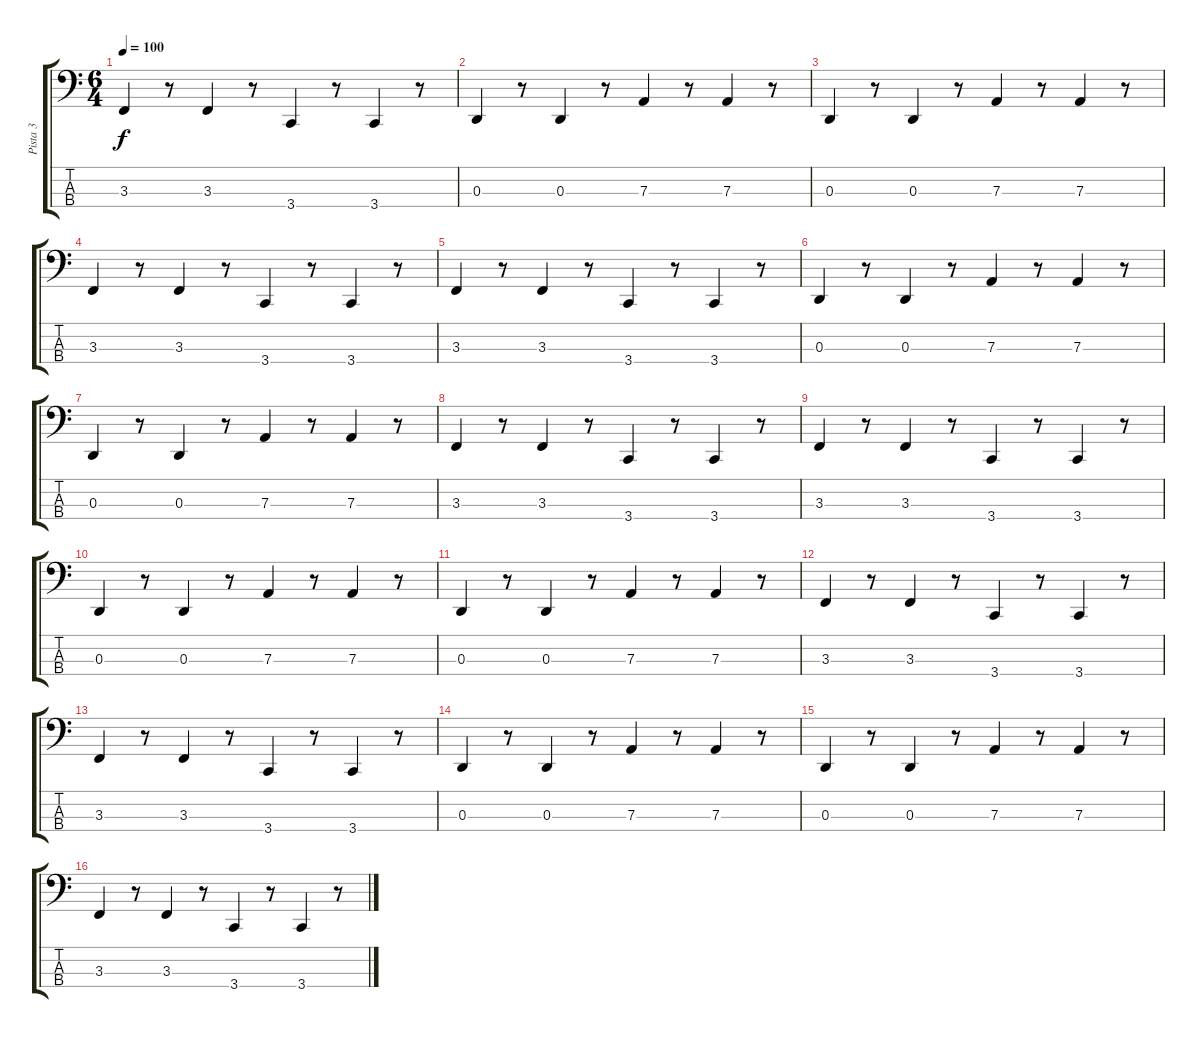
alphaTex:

\track ("Pista 3" "Pista 3") {instrument trombone}
\staff {score tabs}
\tuning (D3 A2 D2 A1) {hide}
\ts (6 4)
\tempo 100
\clef f4
\ks c
3.3.4{dy f} r.8 3.3.4 r.8 3.4.4 r.8 3.4.4 r.8 |
0.3.4 r.8 0.3.4 r.8 7.3.4 r.8 7.3.4 r.8 |
0.3.4 r.8 0.3.4 r.8 7.3.4 r.8 7.3.4 r.8 |
3.3.4 r.8 3.3.4 r.8 3.4.4 r.8 3.4.4 r.8 |
3.3.4 r.8 3.3.4 r.8 3.4.4 r.8 3.4.4 r.8 |
0.3.4 r.8 0.3.4 r.8 7.3.4 r.8 7.3.4 r.8 |
0.3.4 r.8 0.3.4 r.8 7.3.4 r.8 7.3.4 r.8 |
3.3.4 r.8 3.3.4 r.8 3.4.4 r.8 3.4.4 r.8 |
3.3.4 r.8 3.3.4 r.8 3.4.4 r.8 3.4.4 r.8 |
0.3.4 r.8 0.3.4 r.8 7.3.4 r.8 7.3.4 r.8 |
0.3.4 r.8 0.3.4 r.8 7.3.4 r.8 7.3.4 r.8 |
3.3.4 r.8 3.3.4 r.8 3.4.4 r.8 3.4.4 r.8 |
3.3.4 r.8 3.3.4 r.8 3.4.4 r.8 3.4.4 r.8 |
0.3.4 r.8 0.3.4 r.8 7.3.4 r.8 7.3.4 r.8 |
0.3.4 r.8 0.3.4 r.8 7.3.4 r.8 7.3.4 r.8 |
3.3.4 r.8 3.3.4 r.8 3.4.4 r.8 3.4.4 r.8
